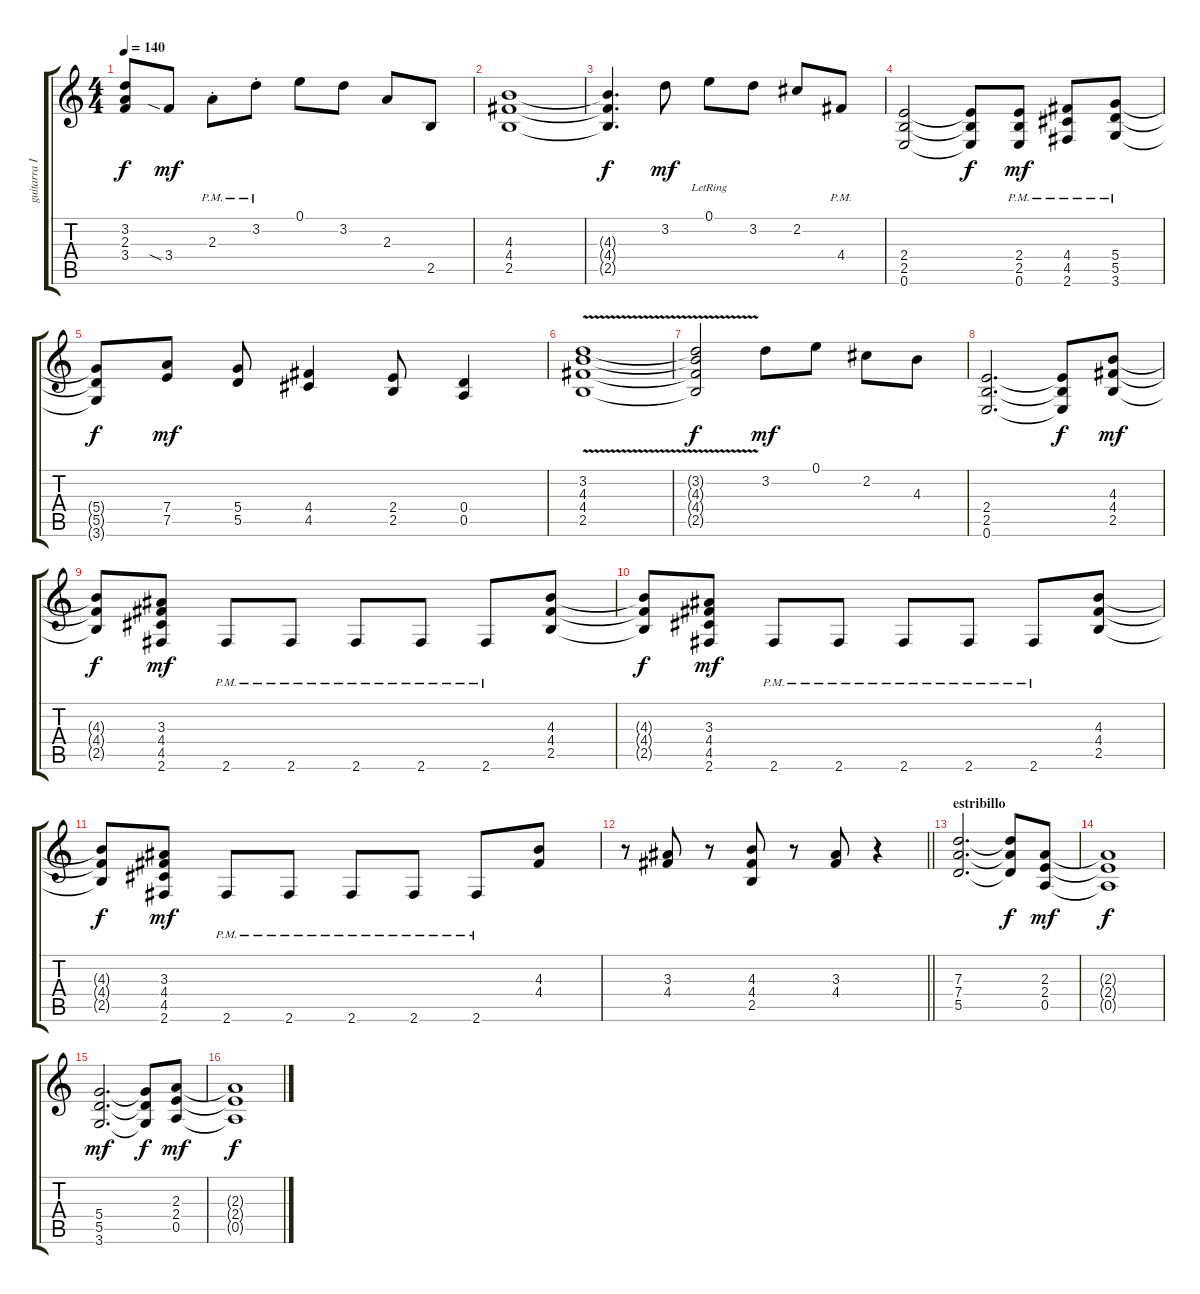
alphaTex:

\track ("guitarra III [rítmica derecha ]" "guitarra I") {instrument distortionguitar}
\staff {score tabs}
\tuning (E4 B3 G3 D3 A2 E2) {hide}
\ts (4 4)
\tempo 140
\clef g2
\ks c
(3.2{t} 2.3{t} 3.4{t}).8{dy f} 3.4{sia}.8{dy mf} 2.3{pm st}.8 3.2{pm st}.8 0.1.8 3.2.8 2.3.8 2.5.8 |
(4.3 4.4 2.5).1 |
(4.3{t} 4.4{t} 2.5{t}).4{d dy f} 3.2.8{dy mf} 0.1{lr}.8 3.2.8 2.2.8 4.4{pm}.8 |
(2.4 2.5 0.6).2 (2.4{t} 2.5{t} 0.6{t}).8{dy f} (2.4{pm} 2.5{pm} 0.6{pm}).8{dy mf} (4.4{pm} 4.5{pm} 2.6{pm}).8 (5.4{pm} 5.5{pm} 3.6{pm}).8 |
(5.4{t} 5.5{t} 3.6{t}).8{dy f} (7.4 7.5).8{dy mf} (5.4 5.5).8 (4.4 4.5).4 (2.4 2.5).8 (0.4 0.5).4 |
(3.2{v} 4.3{v} 4.4{v} 2.5{v}).1 |
(3.2{t} 4.3{t} 4.4{t} 2.5{t}).2{dy f} 3.2.8{dy mf} 0.1.8 2.2.8 4.3.8 |
(2.4 2.5 0.6).2{d} (2.4{t} 2.5{t} 0.6{t}).8{dy f} (4.3 4.4 2.5).8{dy mf} |
(4.3{t} 4.4{t} 2.5{t}).8{dy f} (3.3 4.4 4.5 2.6).8{dy mf} 2.6{pm}.8 2.6{pm}.8 2.6{pm}.8 2.6{pm}.8 2.6{pm}.8 (4.3 4.4 2.5).8 |
(4.3{t} 4.4{t} 2.5{t}).8{dy f} (3.3 4.4 4.5 2.6).8{dy mf} 2.6{pm}.8 2.6{pm}.8 2.6{pm}.8 2.6{pm}.8 2.6{pm}.8 (4.3 4.4 2.5).8 |
(4.3{t} 4.4{t} 2.5{t}).8{dy f} (3.3 4.4 4.5 2.6).8{dy mf} 2.6{pm}.8 2.6{pm}.8 2.6{pm}.8 2.6{pm}.8 2.6{pm}.8 (4.3 4.4).8 |
\barLineRight lightlight
r.8 (3.3 4.4).8 r.8 (4.3 4.4 2.5).8 r.8 (3.3 4.4).8 r.4 |
\section ("" "estribillo")
(7.3 7.4 5.5).2{d} (7.3{t} 7.4{t} 5.5{t}).8{dy f} (2.3 2.4 0.5).8{dy mf} |
(2.3{t} 2.4{t} 0.5{t}).1{dy f} |
(5.4 5.5 3.6).2{d dy mf} (5.4{t} 5.5{t} 3.6{t}).8{dy f} (2.3 2.4 0.5).8{dy mf} |
(2.3{t} 2.4{t} 0.5{t}).1{dy f}
